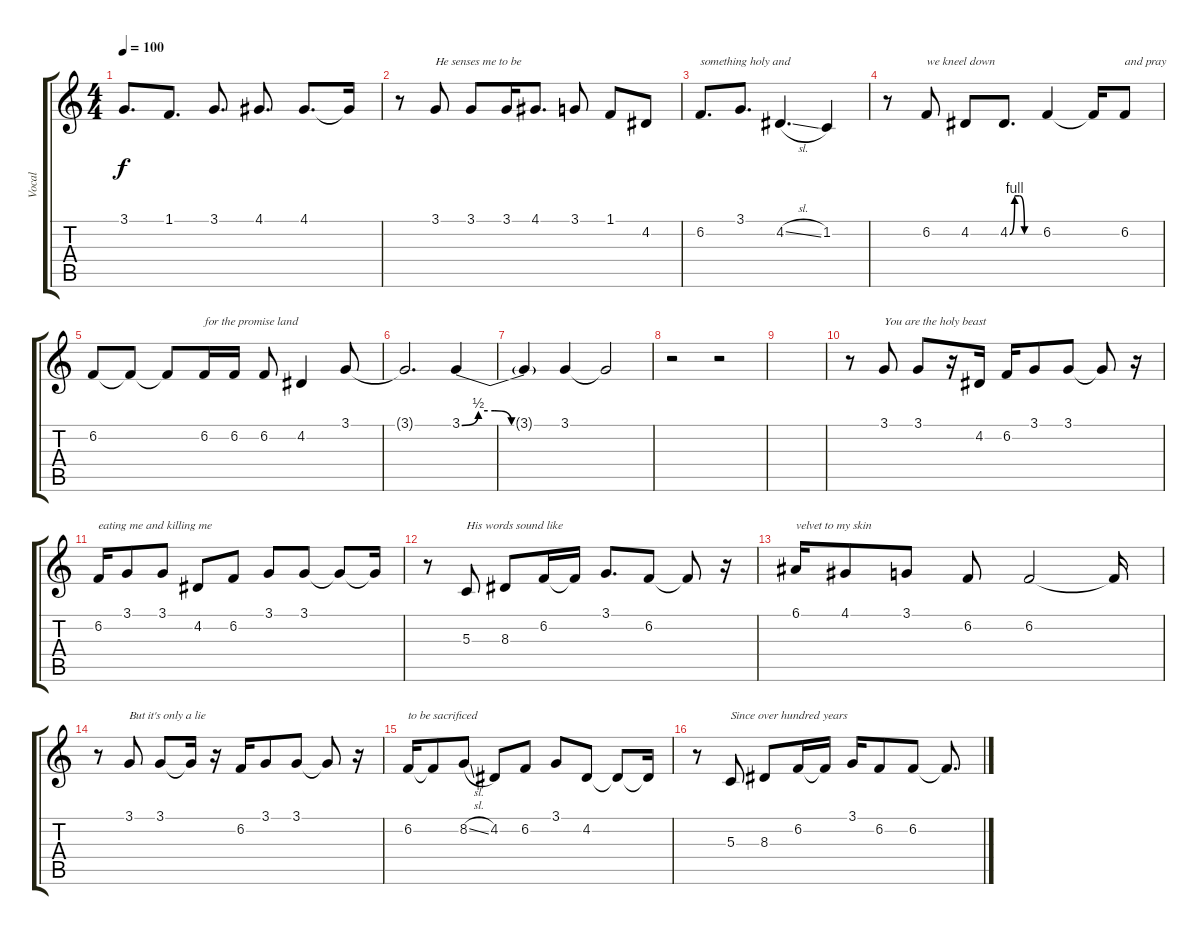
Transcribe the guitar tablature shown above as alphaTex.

\track ("Vocal" "Vocal") {instrument tenorsax}
\staff {score tabs}
\tuning (E4 B3 G3 D3 A2 E2) {hide}
\ts (4 4)
\tempo 100
\clef g2
\ks c
3.1.8{d dy f} 1.1.8{d} 3.1.8{d} 4.1.8{d} 4.1.8{d} 4.1{t}.16 |
r.8 3.1.8{txt "He senses me to be"} 3.1.8 3.1.16 4.1.8{d} 3.1.8 1.1.8 4.2.8 |
6.2.8{d txt "something holy and"} 3.1.8{d} 4.2{sl}.4{d} 1.2.4 |
r.8 6.2.8{txt "we kneel down"} 4.2.8 4.2{be (custom 0 0 10 4 20 4 30 0 60 0)}.8{d} 6.2.4 6.2{t}.16 6.2.8{txt "and pray"} |
6.2.8 6.2{t}.8 6.2{t}.8 6.2.16{txt "for the promise land"} 6.2.16 6.2.8 4.2.4 3.1.8 |
3.1{t}.2{d} 3.1{be (custom 0 0 10 2 20 2 30 0 60 0)}.4 |
3.1{t}.4 3.1.4 3.1{t}.2 |
r.2 r.2 |
|
r.8 3.1.8{txt "You are the holy beast"} 3.1.8 r.16 4.2.16 6.2.16 3.1.8 3.1.8 3.1{t}.8 r.16 |
6.2.16{txt "eating me and killing me"} 3.1.8 3.1.8 4.2.8 6.2.8 3.1.8 3.1.8 3.1{t}.8 3.1{t}.16 |
r.8 5.3.8{txt "His words sound like"} 8.3.8 6.2.16 6.2{t}.16 3.1.8{d} 6.2.8 6.2{t}.8 r.16 |
6.1.16{txt "velvet to my skin"} 4.1.8 3.1.8 6.2.8 6.2.2 6.2{t}.16 |
r.8 3.1.8{txt "But it's only a lie"} 3.1.8 3.1{t}.16 r.16 6.2.16 3.1.8 3.1.8 3.1{t}.8 r.16 |
6.2.16{txt "to be sacrificed"} 6.2{t}.8 8.2{sl}.8 4.2.8 6.2.8 3.1.8 4.2.8 4.2{t}.8 4.2{t}.16 |
r.8 5.3.8{txt "Since over hundred years"} 8.3.8 6.2.16 6.2{t}.16 3.1.16 6.2.8 6.2.8 6.2{t}.8{d}
